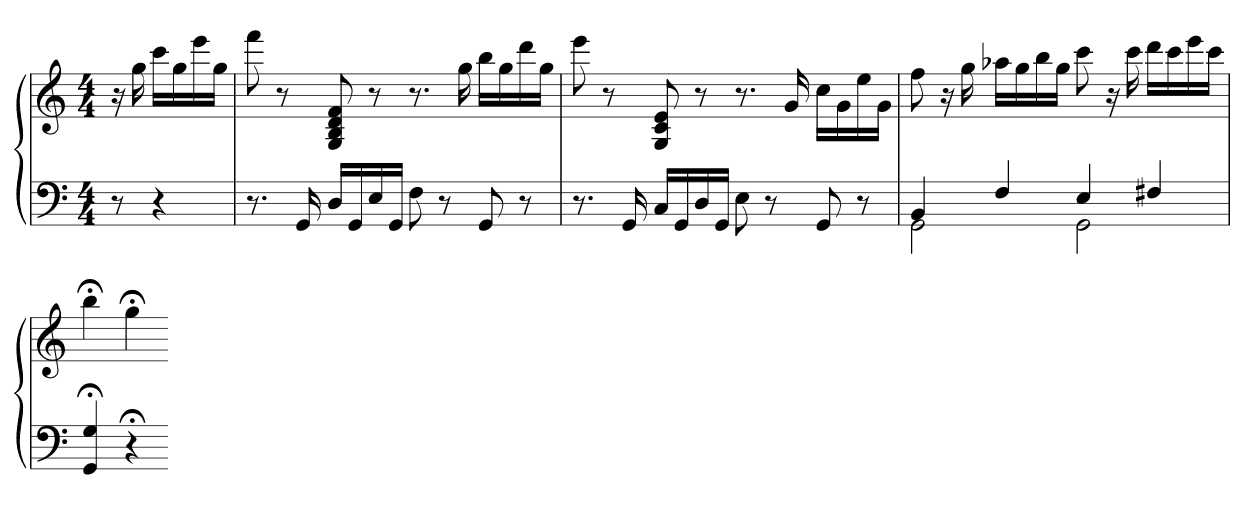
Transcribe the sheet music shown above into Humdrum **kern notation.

**kern	**kern
*part1	*part1
*staff2	*staff1
*clefF4	*clefG2
*k[]	*k[]
*C:	*C:
*M4/4	*M4/4
=	=
8r	16r
.	16gg
4r	16cccLL
.	16gg
.	16eee
.	16ggJJ
=	=
8.r	8fff
.	8r
16GG	.
16DLL	8G 8B 8d 8f
16GG	.
16E	8r
16GGJJ	.
8F	8.r
8r	.
.	16gg
8GG	16bbLL
.	16gg
8r	16ddd
.	16ggJJ
=	=
8.r	8eee
.	8r
16GG	.
16CLL	8G 8c 8e
16GG	.
16D	8r
16GGJJ	.
8E	8.r
8r	.
.	16g
8GG	16ccLL
.	16g
8r	16ee
.	16gJJ
=	=
*^	*
4BB	2GG	8ff
.	.	16r
.	.	16gg
4F	.	16aa-XLL
.	.	16gg
.	.	16bb
.	.	16ggJJ
4E	2GG	8ccc
.	.	16r
.	.	16ccc
4F#X	.	16dddLL
.	.	16ccc
.	.	16eee
.	.	16cccJJ
*v	*v	*
=	=
4GG;< 4G;<	4bb;<
4r;<	4gg;<
=-	=-
*-	*-
